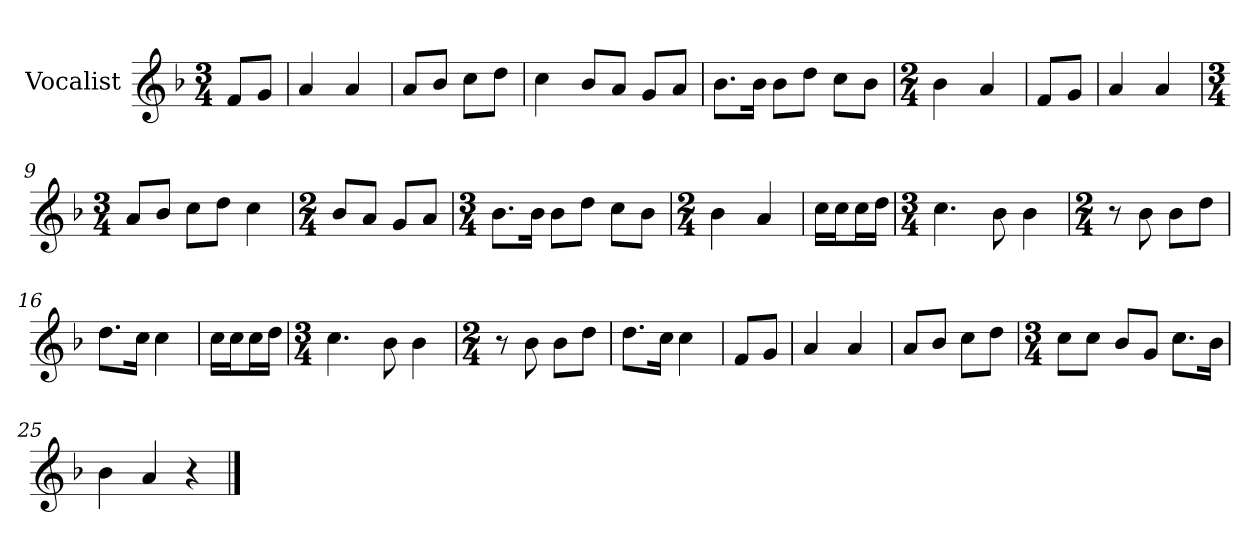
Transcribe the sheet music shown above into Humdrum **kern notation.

**kern
*part1
*staff1
*I"Vocalist
*k[b-]
*F:
*M3/4
=1
8fL
8gJ
=2
4a
4a
=3
8aL
8b-J
8ccL
8ddJ
=4
4cc
8b-L
8aJ
8gL
8aJ
=5
8.b-L
16b-Jk
8b-L
8ddJ
8ccL
8b-J
=6
*M2/4
4b-
4a
=7
8fL
8gJ
=8
4a
4a
=9
*M3/4
8aL
8b-J
8ccL
8ddJ
4cc
=10
*M2/4
8b-L
8aJ
8gL
8aJ
=11
*M3/4
8.b-L
16b-Jk
8b-L
8ddJ
8ccL
8b-J
=12
*M2/4
4b-
4a
=13
16ccLL
16ccJ
16ccL
16ddJJ
=14
*M3/4
4.cc
8b-
4b-
=15
*M2/4
8r
8b-
8b-L
8ddJ
=16
8.ddL
16ccJk
4cc
=17
16ccLL
16ccJ
16ccL
16ddJJ
=18
*M3/4
4.cc
8b-
4b-
=19
*M2/4
8r
8b-
8b-L
8ddJ
=20
8.ddL
16ccJk
4cc
=21
8fL
8gJ
=22
4a
4a
=23
8aL
8b-J
8ccL
8ddJ
=24
*M3/4
8ccL
8ccJ
8b-L
8gJ
8.ccL
16b-Jk
=25
4b-
4a
4r
==
*-
